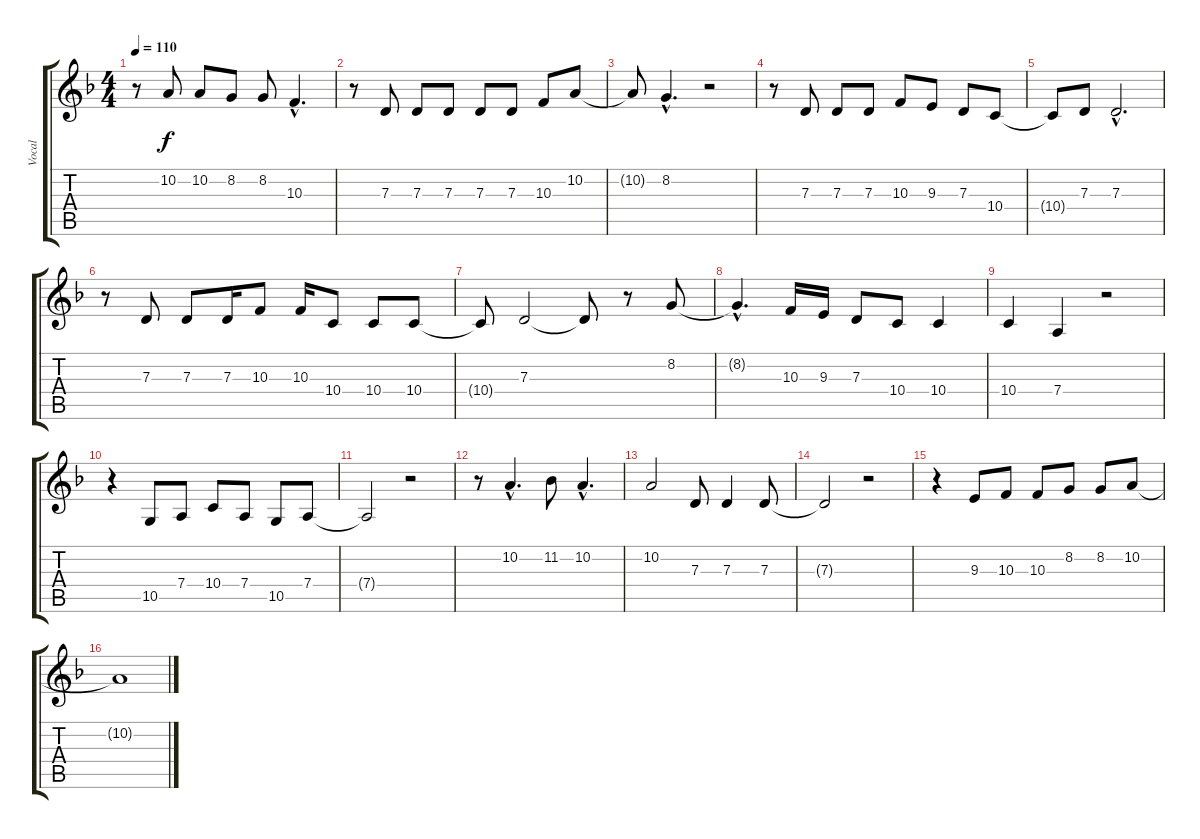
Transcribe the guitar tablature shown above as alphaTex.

\track ("Vocal" "Vocal") {instrument lead3calliope}
\staff {score tabs}
\tuning (E4 B3 G3 D3 A2 E2) {hide}
\ts (4 4)
\tempo 110
\clef g2
\ks f
r.8{dy f} 10.2.8 10.2.8 8.2.8 8.2.8 10.3{hac}.4{d} |
r.8 7.3.8 7.3.8 7.3.8 7.3.8 7.3.8 10.3.8 10.2.8 |
10.2{t}.8 8.2{hac}.4{d} r.2 |
r.8 7.3.8 7.3.8 7.3.8 10.3.8 9.3.8 7.3.8 10.4.8 |
10.4{t}.8 7.3.8 7.3{hac}.2{d} |
r.8 7.3.8 7.3.8 7.3.16 10.3.8 10.3.16 10.4.8 10.4.8 10.4.8 |
10.4{t}.8 7.3.2 7.3{t}.8 r.8 8.2.8 |
8.2{hac t}.4{d} 10.3.16 9.3.16 7.3.8 10.4.8 10.4.4 |
10.4.4 7.4.4 r.2 |
r.4 10.5.8 7.4.8 10.4.8 7.4.8 10.5.8 7.4.8 |
7.4{t}.2 r.2 |
r.8 10.2{hac}.4{d} 11.2.8 10.2{hac}.4{d} |
10.2.2 7.3.8 7.3.4 7.3.8 |
7.3{t}.2 r.2 |
r.4 9.3.8 10.3.8 10.3.8 8.2.8 8.2.8 10.2.8 |
10.2{t}.1
